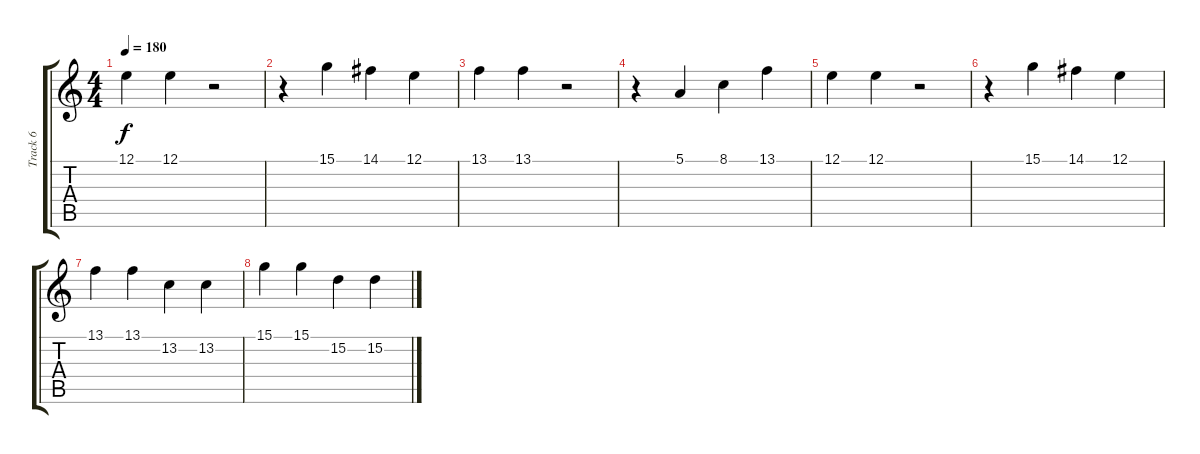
\track ("Track 6" "Track 6") {instrument steeldrums}
\staff {score tabs}
\tuning (E4 B3 G3 D3 A2 E2) {hide}
\ts (4 4)
\tempo 180
\clef g2
\ks c
12.1.4{dy f} 12.1.4 r.2 |
r.4 15.1.4 14.1.4 12.1.4 |
13.1.4 13.1.4 r.2 |
r.4 5.1.4 8.1.4 13.1.4 |
12.1.4 12.1.4 r.2 |
r.4 15.1.4 14.1.4 12.1.4 |
13.1.4 13.1.4 13.2.4 13.2.4 |
15.1.4 15.1.4 15.2.4 15.2.4
